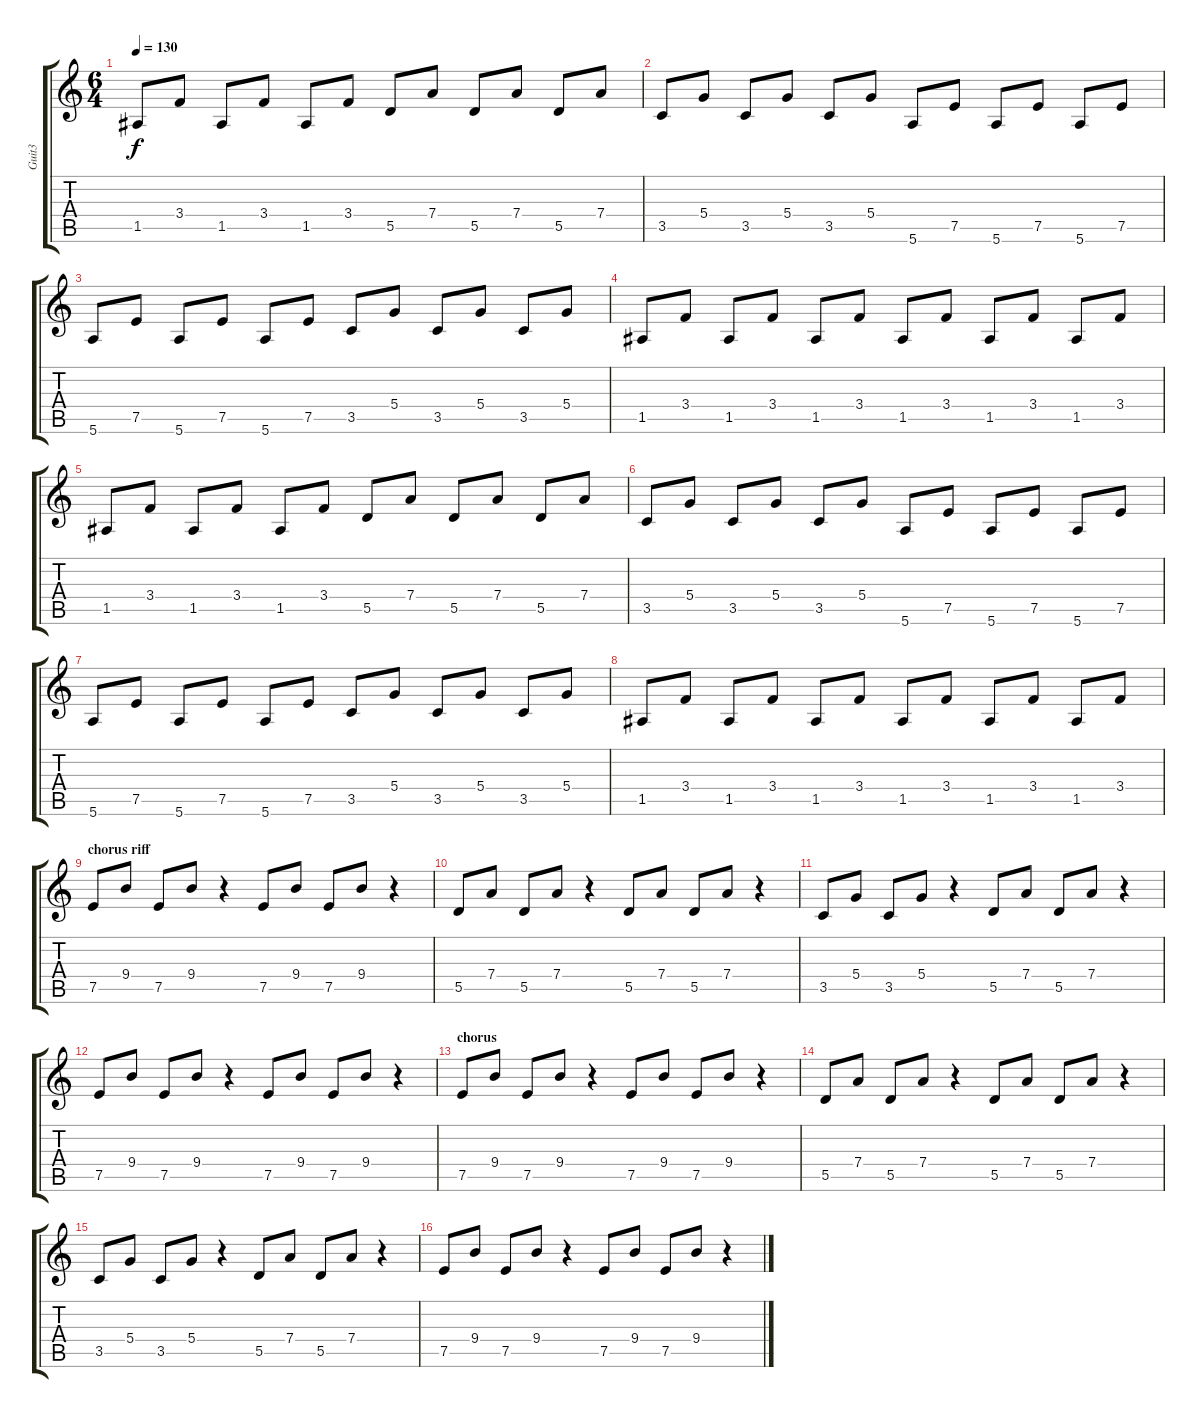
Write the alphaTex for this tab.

\track ("Guit3" "Guit3") {instrument overdrivenguitar}
\staff {score tabs}
\tuning (E4 B3 G3 D3 A2 E2) {hide}
\ts (6 4)
\tempo 130
\clef g2
\ks c
1.5.8{dy f instrument acousticguitarsteel} 3.4.8 1.5.8 3.4.8 1.5.8 3.4.8 5.5.8 7.4.8 5.5.8 7.4.8 5.5.8 7.4.8 |
3.5.8 5.4.8 3.5.8 5.4.8 3.5.8 5.4.8 5.6.8 7.5.8 5.6.8 7.5.8 5.6.8 7.5.8 |
5.6.8 7.5.8 5.6.8 7.5.8 5.6.8 7.5.8 3.5.8 5.4.8 3.5.8 5.4.8 3.5.8 5.4.8 |
1.5.8 3.4.8 1.5.8 3.4.8 1.5.8 3.4.8 1.5.8 3.4.8 1.5.8 3.4.8 1.5.8 3.4.8 |
1.5.8{instrument acousticguitarsteel} 3.4.8 1.5.8 3.4.8 1.5.8 3.4.8 5.5.8 7.4.8 5.5.8 7.4.8 5.5.8 7.4.8 |
3.5.8 5.4.8 3.5.8 5.4.8 3.5.8 5.4.8 5.6.8 7.5.8 5.6.8 7.5.8 5.6.8 7.5.8 |
5.6.8 7.5.8 5.6.8 7.5.8 5.6.8 7.5.8 3.5.8 5.4.8 3.5.8 5.4.8 3.5.8 5.4.8 |
1.5.8 3.4.8 1.5.8 3.4.8 1.5.8 3.4.8 1.5.8 3.4.8 1.5.8 3.4.8 1.5.8 3.4.8 |
\section ("" "chorus riff")
7.5.8{instrument acousticguitarsteel} 9.4.8 7.5.8 9.4.8 r.4 7.5.8 9.4.8 7.5.8 9.4.8 r.4 |
5.5.8 7.4.8 5.5.8 7.4.8 r.4 5.5.8 7.4.8 5.5.8 7.4.8 r.4 |
3.5.8 5.4.8 3.5.8 5.4.8 r.4 5.5.8 7.4.8 5.5.8 7.4.8 r.4 |
7.5.8 9.4.8 7.5.8 9.4.8 r.4 7.5.8 9.4.8 7.5.8 9.4.8 r.4 |
\section ("" "chorus")
7.5.8 9.4.8 7.5.8 9.4.8 r.4 7.5.8 9.4.8 7.5.8 9.4.8 r.4 |
5.5.8 7.4.8 5.5.8 7.4.8 r.4 5.5.8 7.4.8 5.5.8 7.4.8 r.4 |
3.5.8 5.4.8 3.5.8 5.4.8 r.4 5.5.8 7.4.8 5.5.8 7.4.8 r.4 |
7.5.8 9.4.8 7.5.8 9.4.8 r.4 7.5.8 9.4.8 7.5.8 9.4.8 r.4
